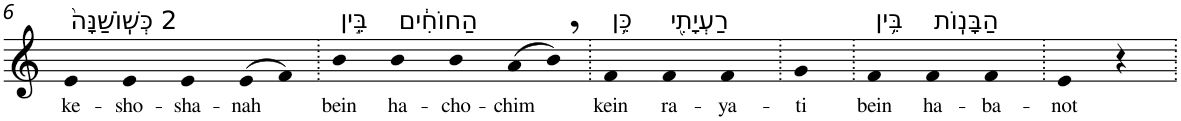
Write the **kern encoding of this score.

**kern	**text
*part1	*part1
*staff1	*staff1
*I"Piano	*
*I'Pno	*
!!LO:PB:g=z
*clefG2	*
*k[]	*
=6	=6
!LO:TX:a:t=2 כְּשֽׁוֹשַׁנָּה֙	!
!	!LO:LY:b
4e	ke-
!	!LO:LY:b
4e	-sho-
!	!LO:LY:b
4e	-sha-
!	!LO:LY:b
(>8e	-nah
8f)	.
=7.	=7.
!LO:TX:a:t=בֵּ֣ין	!
!	!LO:LY:b
4b	bein
!LO:TX:a:t=הַחוֹחִ֔ים	!
!	!LO:LY:b
4b	ha-
!	!LO:LY:b
4b	-cho-
!	!LO:LY:b
(>8a	-chim
8b,)	.
=8.	=8.
!LO:TX:a:t=כֵּ֥ן	!
!	!LO:LY:b
4f	kein
!LO:TX:a:t=רַעְיָתִ֖י	!
!	!LO:LY:b
4f	ra-
!	!LO:LY:b
4f	-ya-
=9.	=9.
!	!LO:LY:b
4g	-ti
=10.	=10.
!LO:TX:a:t=בֵּ֥ין	!
!	!LO:LY:b
4f	bein
!LO:TX:a:t=הַבָּנֽוֹת	!
!	!LO:LY:b
4f	ha-
!	!LO:LY:b
4f	-ba-
=11.	=11.
!	!LO:LY:b
4e	-not
4r	.
=.	=.
*-	*-
